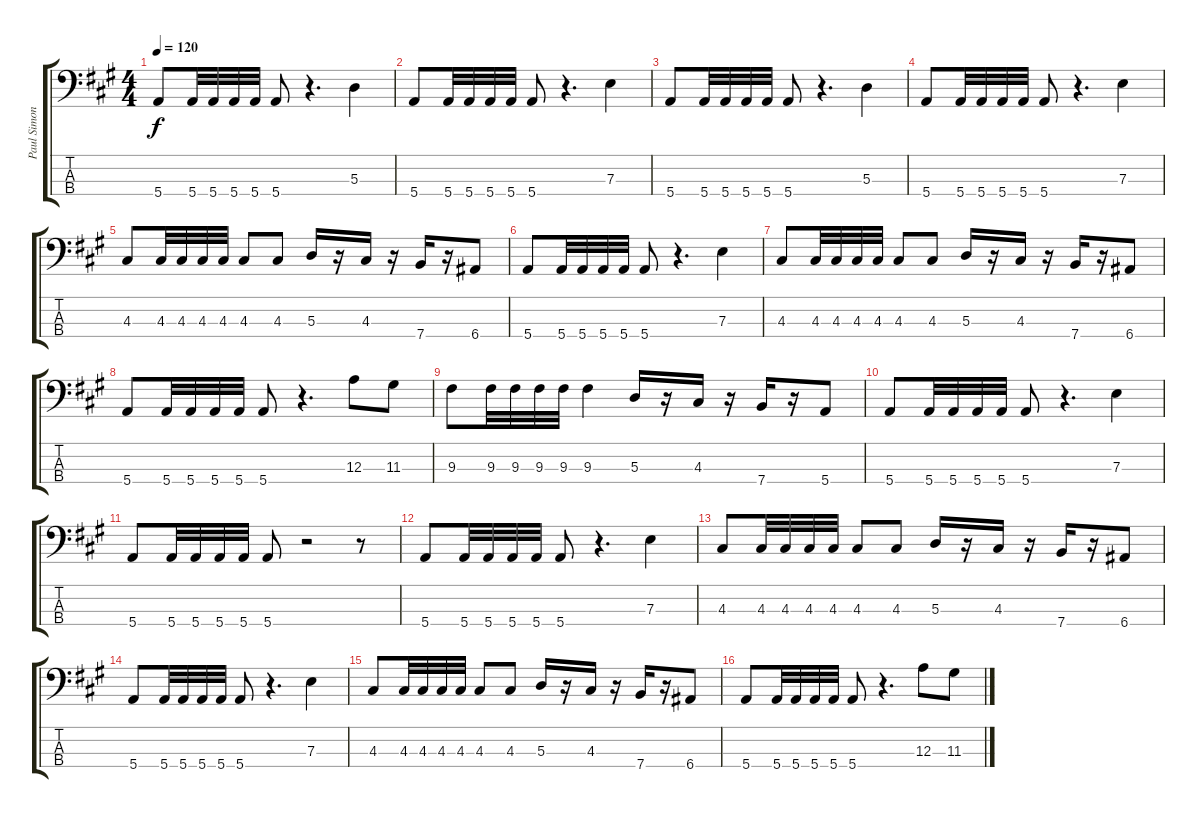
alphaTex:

\track ("Paul Simonon - Bass Guitar" "Paul Simon") {instrument electricbassfinger}
\staff {score tabs}
\tuning (G2 D2 A1 E1) {hide}
\ts (4 4)
\tempo 120
\clef f4
\ks a
5.4.8{dy f} 5.4.32 5.4.32 5.4.32 5.4.32 5.4.8 r.4{d} 5.3.4 |
5.4.8 5.4.32 5.4.32 5.4.32 5.4.32 5.4.8 r.4{d} 7.3.4 |
5.4.8 5.4.32 5.4.32 5.4.32 5.4.32 5.4.8 r.4{d} 5.3.4 |
5.4.8 5.4.32 5.4.32 5.4.32 5.4.32 5.4.8 r.4{d} 7.3.4 |
4.3.8 4.3.32 4.3.32 4.3.32 4.3.32 4.3.8 4.3.8 5.3.16 r.16 4.3.16 r.16 7.4.16 r.16 6.4.8 |
5.4.8 5.4.32 5.4.32 5.4.32 5.4.32 5.4.8 r.4{d} 7.3.4 |
4.3.8 4.3.32 4.3.32 4.3.32 4.3.32 4.3.8 4.3.8 5.3.16 r.16 4.3.16 r.16 7.4.16 r.16 6.4.8 |
5.4.8 5.4.32 5.4.32 5.4.32 5.4.32 5.4.8 r.4{d} 12.3.8 11.3.8 |
9.3.8 9.3.32 9.3.32 9.3.32 9.3.32 9.3.4 5.3.16 r.16 4.3.16 r.16 7.4.16 r.16 5.4.8 |
5.4.8 5.4.32 5.4.32 5.4.32 5.4.32 5.4.8 r.4{d} 7.3.4 |
5.4.8 5.4.32 5.4.32 5.4.32 5.4.32 5.4.8 r.2 r.8 |
5.4.8 5.4.32 5.4.32 5.4.32 5.4.32 5.4.8 r.4{d} 7.3.4 |
4.3.8 4.3.32 4.3.32 4.3.32 4.3.32 4.3.8 4.3.8 5.3.16 r.16 4.3.16 r.16 7.4.16 r.16 6.4.8 |
5.4.8 5.4.32 5.4.32 5.4.32 5.4.32 5.4.8 r.4{d} 7.3.4 |
4.3.8 4.3.32 4.3.32 4.3.32 4.3.32 4.3.8 4.3.8 5.3.16 r.16 4.3.16 r.16 7.4.16 r.16 6.4.8 |
5.4.8 5.4.32 5.4.32 5.4.32 5.4.32 5.4.8 r.4{d} 12.3.8 11.3.8
